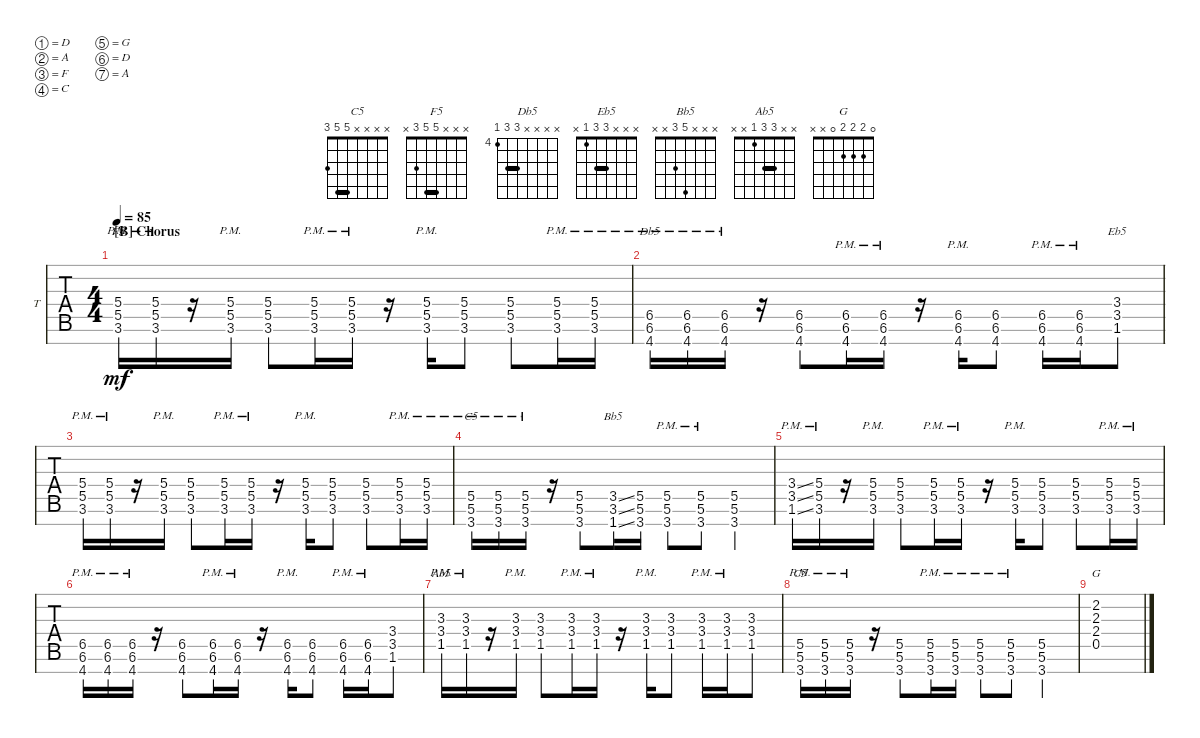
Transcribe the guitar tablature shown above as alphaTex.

\defaultSystemsLayout 4
\bracketExtendMode groupsimilarinstruments
\firstSystemTrackNameOrientation horizontal
\otherSystemsTrackNameOrientation horizontal
\track ("Guitar-1" "T") {solo instrument overdrivenguitar}
\staff {tabs}
\tuning (D4 A3 F3 C3 G2 D2 A1)
\chord ("C5" x x x x 5 5 3) {showfingering false barre 5}
\chord ("F5" x x x 5 5 3 x) {showfingering false barre 5}
\chord ("Db5" x x x x 6 6 4) {firstfret 4 showfingering false barre 6}
\chord ("Eb5" x x x 3 3 1 x) {showfingering false barre 3}
\chord ("Bb5" x x x 5 3 x x) {showfingering false}
\chord ("Ab5" x x 3 3 1 x x) {showfingering false barre 3}
\chord ("G" 0 2 2 2 0 x x) {showfingering false}
\ts (4 4)
\section ("B" "Chorus")
\tempo 85
\clef g2
\scale
1.03909
\ks c
(3.6{pm} 5.5{pm} 5.4{pm}).16{ch "F5" dy mf} (3.6{pm} 5.5{pm} 5.4{pm}).16 r.16 (3.6{pm} 5.5{pm} 5.4{pm}).16 (3.6 5.5 5.4).8 (3.6{pm} 5.5{pm} 5.4{pm}).16 (3.6{pm} 5.5{pm} 5.4{pm}).16 r.16 (3.6{pm} 5.5{pm} 5.4{pm}).16 (3.6 5.5 5.4).8 (3.6 5.5 5.4).8 (3.6{pm} 5.5{pm} 5.4{pm}).16 (3.6{pm} 5.5{pm} 5.4{pm}).16 |
\scale
0.960908 (4.7{pm} 6.6{pm} 6.5{pm}).16{ch "Db5"} (4.7{pm} 6.6{pm} 6.5{pm}).16 (4.7{pm} 6.6{pm} 6.5{pm}).16 r.16 (4.7 6.6 6.5).8 (4.7{pm} 6.6{pm} 6.5{pm}).16 (4.7{pm} 6.6{pm} 6.5{pm}).16 r.16 (4.7{pm} 6.6{pm} 6.5{pm}).16 (4.7 6.6 6.5).8 (4.7{pm} 6.6{pm} 6.5{pm}).16 (4.7{pm} 6.6{pm} 6.5{pm}).16 (1.6 3.5 3.4).8{ch "Eb5"} |
\scale
1.03909 (3.6{pm} 5.5{pm} 5.4{pm}).16 (3.6{pm} 5.5{pm} 5.4{pm}).16 r.16 (3.6{pm} 5.5{pm} 5.4{pm}).16 (3.6 5.5 5.4).8 (3.6{pm} 5.5{pm} 5.4{pm}).16 (3.6{pm} 5.5{pm} 5.4{pm}).16 r.16 (3.6{pm} 5.5{pm} 5.4{pm}).16 (3.6 5.5 5.4).8 (3.6 5.5 5.4).8 (3.6{pm} 5.5{pm} 5.4{pm}).16 (3.6{pm} 5.5{pm} 5.4{pm}).16 |
\scale
0.960908 (3.7{pm} 5.6{pm} 5.5{pm}).16{ch "C5"} (3.7{pm} 5.6{pm} 5.5{pm}).16 (3.7{pm} 5.6{pm} 5.5{pm}).16 r.16 (3.7 5.6 5.5).8 (1.7{ss} 3.6{ss} 3.5{ss}).16{ch "Bb5"} (3.7 5.6 5.5).16 (3.7{pm} 5.6{pm} 5.5{pm}).8 (3.7{pm} 5.6{pm} 5.5{pm}).8 (3.7 5.6 5.5).4 |
\scale
1.03909 (1.6{ss pm} 3.5{ss pm} 3.4{ss pm}).16 (3.6{pm} 5.5{pm} 5.4{pm}).16 r.16 (3.6{pm} 5.5{pm} 5.4{pm}).16 (3.6 5.5 5.4).8 (3.6{pm} 5.5{pm} 5.4{pm}).16 (3.6{pm} 5.5{pm} 5.4{pm}).16 r.16 (3.6{pm} 5.5{pm} 5.4{pm}).16 (3.6 5.5 5.4).8 (3.6 5.5 5.4).8 (3.6{pm} 5.5{pm} 5.4{pm}).16 (3.6{pm} 5.5{pm} 5.4{pm}).16 |
\scale
0.960908 (4.7{pm} 6.6{pm} 6.5{pm}).16 (4.7{pm} 6.6{pm} 6.5{pm}).16 (4.7{pm} 6.6{pm} 6.5{pm}).16 r.16 (4.7 6.6 6.5).8 (4.7{pm} 6.6{pm} 6.5{pm}).16 (4.7{pm} 6.6{pm} 6.5{pm}).16 r.16 (4.7{pm} 6.6{pm} 6.5{pm}).16 (4.7 6.6 6.5).8 (4.7{pm} 6.6{pm} 6.5{pm}).16 (4.7{pm} 6.6{pm} 6.5{pm}).16 (1.6 3.5 3.4).8 |
\scale
1.03909 (1.5{pm} 3.4{pm} 3.3{pm}).16{ch "Ab5"} (1.5{pm} 3.4{pm} 3.3{pm}).16 r.16 (1.5{pm} 3.4{pm} 3.3{pm}).16 (1.5 3.4 3.3).8 (1.5{pm} 3.4{pm} 3.3{pm}).16 (1.5{pm} 3.4{pm} 3.3{pm}).16 r.16 (1.5{pm} 3.4{pm} 3.3{pm}).16 (1.5 3.4 3.3).8 (1.5{pm} 3.4{pm} 3.3{pm}).16 (1.5{pm} 3.4{pm} 3.3{pm}).16 (1.5 3.4 3.3).8 |
\scale
0.960908 (3.7{pm} 5.6{pm} 5.5{pm}).16{ch "C5"} (3.7{pm} 5.6{pm} 5.5{pm}).16 (3.7{pm} 5.6{pm} 5.5{pm}).16 r.16 (3.7 5.6 5.5).8 (3.7{pm} 5.6{pm} 5.5{pm}).16 (3.7{pm} 5.6{pm} 5.5{pm}).16 (3.7{pm} 5.6{pm} 5.5{pm}).8 (3.7{pm} 5.6{pm} 5.5{pm}).8 (3.7 5.6 5.5).4 |
\scale
1.03909 (0.5 2.4 2.3 2.2).1{ch "G"} |
\scale
0.960908 |
\scale
1.03909 |
\scale
0.960908 |
\scale
1.03909 |
\scale
0.960908 |
\scale
1.03909 |
\scale
0.960908
